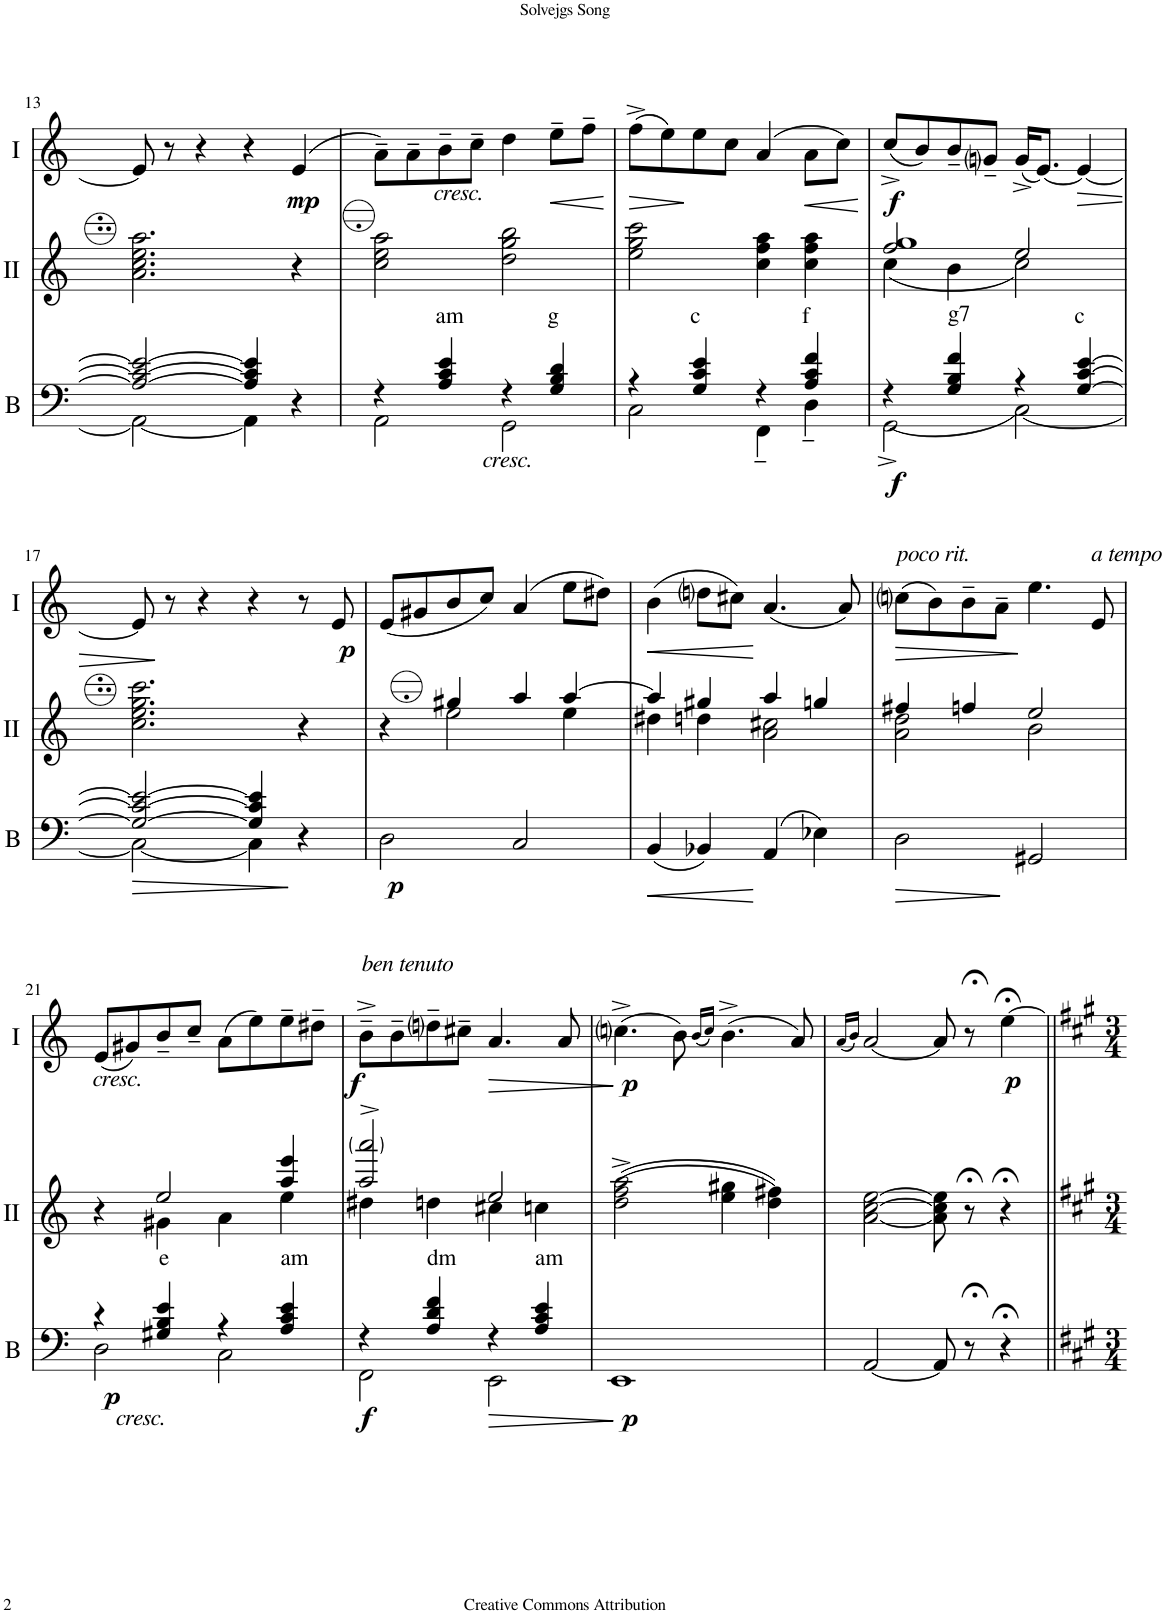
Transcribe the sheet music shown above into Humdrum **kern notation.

**kern	**dynam	**kern	**kern	**dynam
*part3	*part3	*part2	*part1	*part1
*staff3	*staff3	*staff2	*staff1	*staff1
*I"Bass	*	*I"Acc. 2	*I"Acc. 1	*
*I'B	*	*	*	*
!!LO:PB:g=z
*clefF4	*	*clefG2	*clefG2	*
*k[]	*	*k[]	*k[]	*
*M4/4	*	*M4/4	*M4/4	*
*met(c)	*	*met(c)	*met(c)	*
=13	=13	=13	=13	=13
*^	*	*	*	*
2A/_ 2c/_ 2e/_	2AA\_	.	2.a\ 2.cc\ 2.ee\ 2.aa\	8e/]	.
.	.	.	.	8r	.
.	.	.	.	4r	.
4A/] 4c/] 4e/]	4AA\]	.	.	4r	.
!	!	!	!	!	!LO:DY:b
4r	4ryy	.	4r	(4e/	mp
=14	=14	=14	=14	=14	=14
4r	2AA\	.	2c\ 2e\ 2a\	8a~\L)	.
.	.	.	.	8a~\	.
!	!	!	!	!LO:TX:b:i:t=cresc.	!
!LO:TX:a:t=am	!	!	!	!	!
4A/ 4c/ 4e/	.	.	.	8b~\	.
.	.	.	.	8cc~\J	.
!LO:TX:b:i:t=cresc.	!	!	!	!	!
4r	2GG\	.	2d\ 2g\ 2b\	4dd\	.
!LO:TX:a:t=g	!	!	!	!	!
!	!	!	!	!	!LO:HP:b
4G/ 4B/ 4d/	.	.	.	8ee~\L	<
.	.	.	.	8ff~\J	.
*v	*v	*	*	*	*
.	.	.	.	[
=15	=15	=15	=15	=15
*^	*	*	*	*
!	!	!	!	!	!LO:HP:b
4r	2C\	.	2e\ 2g\ 2cc\	(8ff^\L	>
.	.	.	.	8ee\)	.
!LO:TX:a:t=c	!	!	!	!	!
4G/ 4c/ 4e/	.	.	.	8ee\	]
.	.	.	.	8cc\J	.
4r	4FF~\	.	4c\ 4f\ 4a\	(4a/	.
!LO:TX:a:t=f	!	!	!	!	!
!	!	!	!	!	!LO:HP:b
4A/ 4c/ 4f/	4D~\	.	4c\ 4f\ 4a\	8a\L	<
.	.	.	.	8cc\J)	.
*v	*v	*	*	*	*
.	.	.	.	[
=16	=16	=16	=16	=16
*^	*	*^	*	*
*	*	*	*	*^	*	*
!	!	!LO:DY:b	!	!	!	!	!LO:DY:b
4r	(2GG^\	f	1g	2f/	(4c\	(8cc^/L	f
.	.	.	.	.	.	8b/)	.
!LO:TX:a:t=g7	!	!	!	!	!	!	!
4G/ 4B/ 4f/	.	.	.	.	4B\	8b~/	.
.	.	.	.	.	.	8gni~/J	.
4r	[2C\)	.	.	2e/	2c\)	(16g^/KL	.
.	.	.	.	.	.	[8.e/J)	.
!LO:TX:a:t=c	!	!	!	!	!	!	!
!	!	!	!	!	!	!	!LO:HP:b
[4G/ [4c/ [4e/	.	.	.	.	.	4e/_	>
*	*	*	*v	*v	*v	*	*
!!LO:LB:g=z
=17	=17	=17	=17	=17	=17
!	!	!LO:HP:b	!	!	!
2G/_ 2c/_ 2e/_	2C\_	>	2.cc\ 2.ee\ 2.gg\ 2.ccc\	8e/]	.
.	.	.	.	8r	]
.	.	.	.	4r	.
4G/] 4c/] 4e/]	4C\]	.	.	4r	.
4r	4ryy	]	4r	8r	.
!	!	!	!	!	!LO:DY:b
.	.	.	.	8e/	p
*v	*v	*	*	*	*
=18	=18	=18	=18	=18
*	*	*^	*	*
!	!LO:DY:b	!	!	!	!
2D\	p	4r	4ryy	(8e/L	.
.	.	.	.	8g#X/	.
.	.	4g#X/	2e\	8b/	.
.	.	.	.	8cc/J)	.
2C/	.	4a/	.	(4a/	.
.	.	[4a/	4e\	8ee\L	.
.	.	.	.	8dd#X\J)	.
=19	=19	=19	=19	=19	=19
!	!LO:HP:b	!	!	!	!LO:HP:b
(4BB/	<	4a/]	4d#X\	(4b\	<
4BB-X/)	.	4g#X/	4dn\	8ddni\L	.
.	.	.	.	8cc#X\J)	.
(4AA/	[	4a/	2A\ 2c#X\	(4.a/	[
4E-X\)	.	4gn/	.	.	.
.	.	.	.	8a/)	.
=20	=20	=20	=20	=20	=20
!	!	!	!	!LO:TX:a:i:t=poco rit.	!
!	!LO:HP:b	!	!	!	!LO:HP:b
2D\	>	4f#X/	2A\ 2d\	(8ccni\L	>
.	.	.	.	8b\)	.
.	.	4fn/	.	8b~\	.
.	.	.	.	8a~\J	.
2GG#X/	]	2e/	2B\	4.ee\	]
!	!	!	!	!LO:TX:a:i:t=a tempo	!
.	.	.	.	8e/	.
!!LO:LB:g=z
=21	=21	=21	=21	=21	=21
*^	*	*	*	*	*
!	!	!	!	!	!LO:TX:b:i:t=cresc.	!
!LO:TX:b:i:t=cresc.	!	!	!	!	!	!
!	!	!LO:DY:b	!	!	!	!
4r	2D\	p	4r	4ryy	(8e/L	.
.	.	.	.	.	8g#X/)	.
!LO:TX:a:t=e	!	!	!	!	!	!
4G#X/ 4B/ 4e/	.	.	2e/	4G#X\	8b~/	.
.	.	.	.	.	8cc~/J	.
4r	2C\	.	.	4A\	(8a\L	.
.	.	.	.	.	8ee\)	.
!LO:TX:a:t=am	!	!	!	!	!	!
4A/ 4c/ 4e/	.	.	4a/ 4ee/	4e\	8ee~\	.
.	.	.	.	.	8dd#X~\J	.
=22	=22	=22	=22	=22	=22	=22
!	!	!	!	!	!LO:TX:a:i:t=ben tenuto	!
!	!	!LO:DY:b	!	!	!	!LO:DY:b
4r	2FF\	f	2a/^ 2aa/^	4d#X\	8b~^\L	f
.	.	.	.	.	8b~\	.
!LO:TX:a:t=dm	!	!	!	!	!	!
4A/ 4d/ 4f/	.	.	.	4dn\	8ddni~\	.
.	.	.	.	.	8cc#X~\J	.
!	!	!LO:HP:b	!	!	!	!LO:HP:b
4r	2EE\	>	2e/	4c#X\	4.a/	>
!LO:TX:a:t=am	!	!	!	!	!	!
4A/ 4c/ 4e/	.	.	.	4cn\	.	.
.	.	.	.	.	8a/	.
*v	*v	*	*	*	*	*
*	*	*v	*v	*	*
.	]	.	.	]
=23	=23	=23	=23	=23
!	!LO:DY:b	!	!	!LO:DY:b
1EE	p	((2d\^ 2f\^ 2a\^	(4.ccni^\	p
.	.	.	8b\)	.
.	.	.	(16qb/LL	.
.	.	.	16qcc/JJ)	.
.	.	4e\ 4g#X\	(4.b^\	.
.	.	4d\ 4f#X\))	.	.
.	.	.	8a/)	.
=24	=24	=24	=24	=24
.	.	.	(16qa/LL	.
.	.	.	16qb/JJ)	.
[2AA/	.	[2A\ [2c\ [2e\	[2a/	.
8AA/]	.	8A\] 8c\] 8e\]	8a/]	.
8r;<	.	8r;<	8r;<	.
!	!	!	!	!LO:DY:b
4r;<	.	4r;<	[4ee;<\	p
=||	=||	=||	=||	=||
*-	*-	*-	*-	*-
